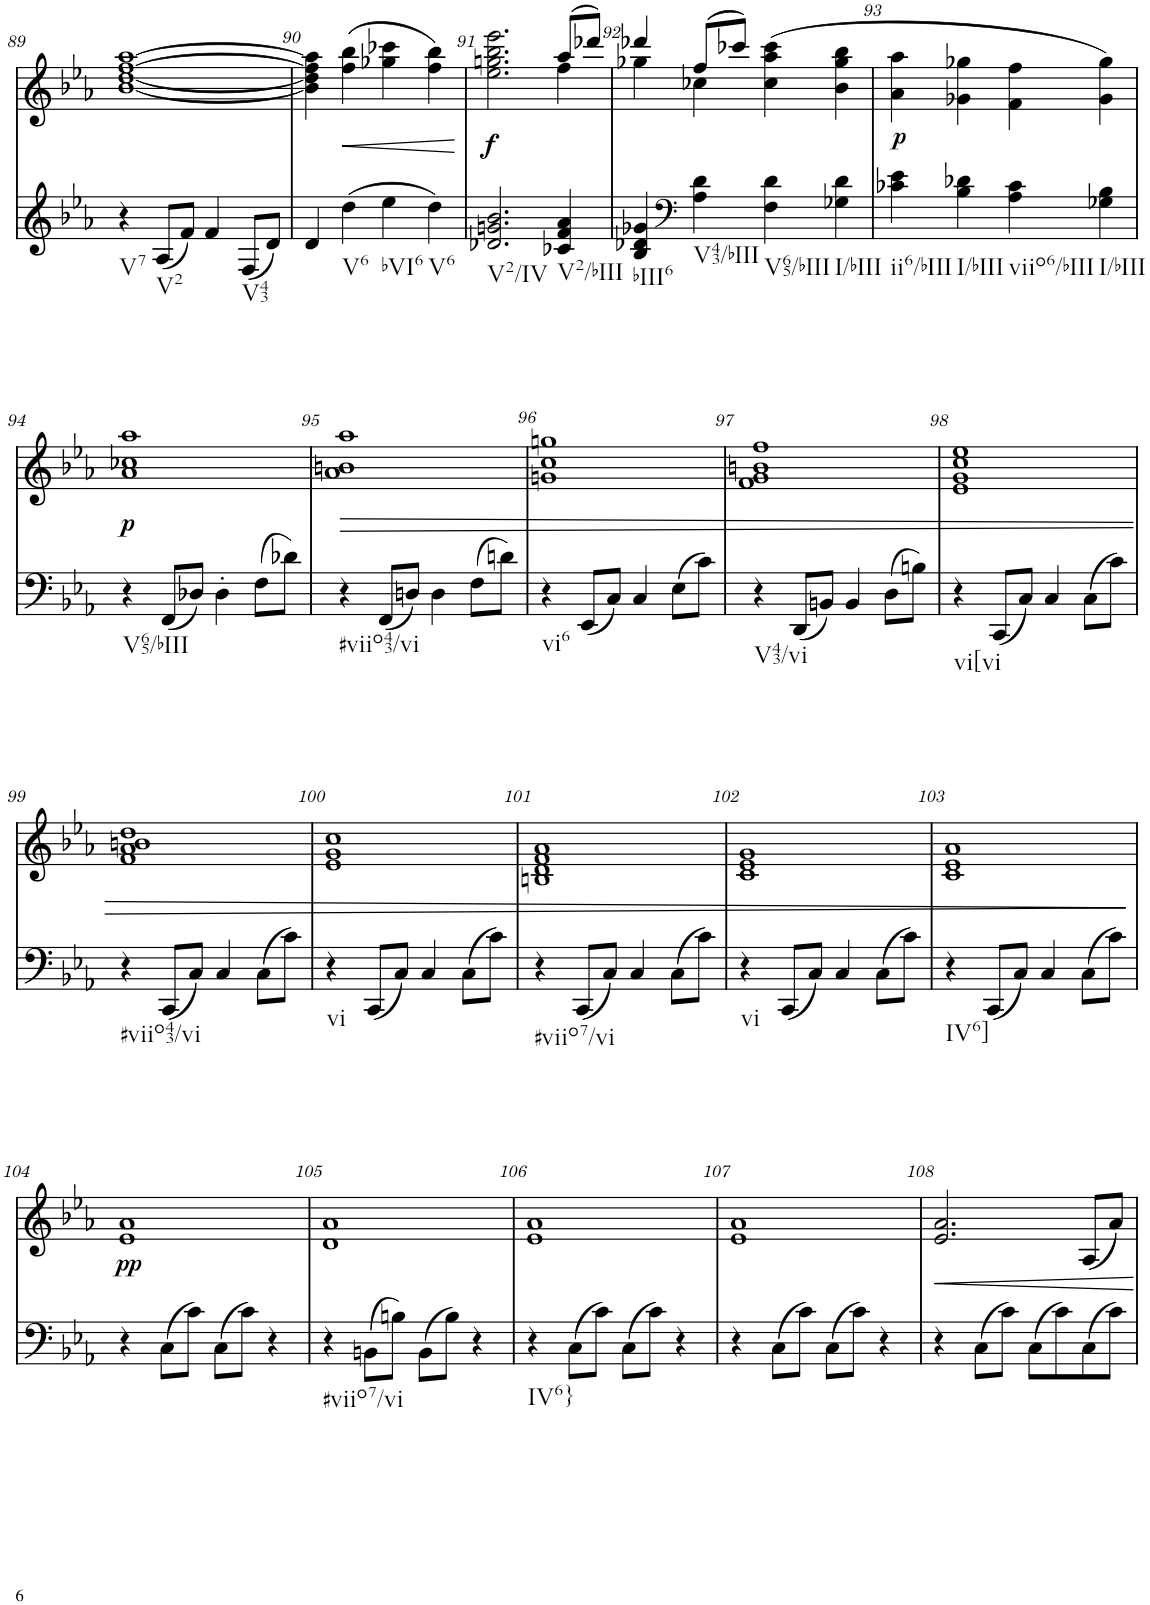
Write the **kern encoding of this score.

**kern	**kern	**text	**dynam
*part2	*part1	*part1	*part1
*staff2	*staff1	*staff1	*staff1
*I"piano	*I"piano	*	*
*I'Pno	*I'Pno	*	*
!!LO:PB:g=z
*clefG2	*clefG2	*	*
*k[b-e-a-]	*k[b-e-a-]	*	*
*E-:	*E-:	*	*
*M2/2	*M2/2	*	*
*met(c|)	*met(c|)	*	*
=89	=89	=89	=89
!LO:TX:b:t=V7	!	!	!
4r	[1b- [1dd [1ff [1aa-	.	.
!LO:TX:b:t=V2	!	!	!
(8A-/L	.	.	.
8f/J)	.	.	.
4f/	.	.	.
!LO:TX:b:t=V43	!	!	!
(8F/L	.	.	.
8d/J)	.	.	.
=90	=90	=90	=90
4d/	4b-\] 4dd\] 4ff\] 4aa-\]	.	.
!LO:TX:b:t=V6	!	!	!
!	!	!	!LO:HP:b
(4dd\	(4ff\ 4bb-\	.	<
!LO:TX:b:t=bVI6	!	!	!
4ee-\	4gg-X\ 4ccc-X\	.	.
!LO:TX:b:t=V6	!	!	!
4dd\)	4ff\ 4bb-\)	.	.
.	.	.	[
=91	=91	=91	=91
*	*^	*	*
!LO:TX:b:t=V2/IV	!	!	!	!
!	!	!	!	!LO:DY:b
2.d-X/ 2.gn/ 2.b-/	2.ee-\ 2.ggn\ 2.bb-\ 2.eee-\	2.ryy	.	f
!LO:TX:b:t=V2/bIII	!	!	!	!
4c-X/ 4f/ 4a-/	(8aa-/L	4ff\	.	.
.	8ddd-X/J)	.	.	.
=92	=92	=92	=92	=92
!LO:TX:b:t=bIII6	!	!	!	!
4B-/ 4d-X/ 4g-X/	4ddd-X/	4gg-X\	.	.
*clefF4	*	*	*	*
!LO:TX:b:t=V43/bIII	!	!	!	!
4A-\ 4d-\	(8ff/L	4cc-X\	.	.
.	8ccc-X/J)	.	.	.
!LO:TX:b:t=V65/bIII	!	!	!	!
4F\ 4d-\	(>4cc-\ 4aa-\ 4ccc-\	2ryy	.	.
!LO:TX:b:t=I/bIII	!	!	!	!
4G-X\ 4d-\	4b-\ 4gg-\ 4bb-\	.	.	.
*	*v	*v	*	*
=93	=93	=93	=93
!LO:TX:b:t=ii6/bIII	!	!	!
!	!	!LO:LY:b	!
4c-X\ 4e-\	4a-\ 4aa-\	.	.
!LO:TX:b:t=I/bIII	!	!	!
4B-\ 4d-X\	4g-X\ 4gg-X\	.	.
!LO:TX:b:t=viio6/bIII	!	!	!
4A-\ 4c-\	4f\ 4ff\	.	.
!LO:TX:b:t=I/bIII	!	!	!
4G-X\ 4B-\	4g-\ 4gg-\)	.	.
!!LO:LB:g=z
=94	=94	=94	=94
!LO:TX:b:t=V65/bIII	!	!	!
!	!	!	!LO:DY:b
4r	1a- 1cc-X 1aa-	.	p
(8FF/L	.	.	.
8D-X/J)	.	.	.
4D-'\	.	.	.
(8F\L	.	.	.
8d-X\J)	.	.	.
=95	=95	=95	=95
!LO:TX:b:t=#viio43/vi	!	!	!
!	!	!	!LO:HP:b
4r	1a- 1bn 1aa-	.	>
(8FF/L	.	.	.
8Dn/J)	.	.	.
4D\	.	.	.
(8F\L	.	.	.
8dn\J)	.	.	.
=96	=96	=96	=96
!LO:TX:b:t=vi6	!	!	!
4r	1gn 1cc 1ggn	.	.
(8EE-/L	.	.	.
8C/J)	.	.	.
4C/	.	.	.
(8E-\L	.	.	.
8c\J)	.	.	.
=97	=97	=97	=97
!LO:TX:b:t=V43/vi	!	!	!
4r	1f 1g 1bn 1ff	.	.
(8DD/L	.	.	.
8BBn/J)	.	.	.
4BB/	.	.	.
(8D\L	.	.	.
8Bn\J)	.	.	.
=98	=98	=98	=98
!LO:TX:b:t=vi[vi	!	!	!
4r	1e- 1g 1cc 1ee-	.	.
(8CC/L	.	.	.
8C/J)	.	.	.
4C/	.	.	.
(8C\L	.	.	.
8c\J)	.	.	.
!!LO:LB:g=z
=99	=99	=99	=99
!LO:TX:b:t=#viio43/vi	!	!	!
4r	1f 1a- 1bn 1dd	.	.
(8CC/L	.	.	.
8C/J)	.	.	.
4C/	.	.	.
(8C\L	.	.	.
8c\J)	.	.	.
=100	=100	=100	=100
!LO:TX:b:t=vi	!	!	!
4r	1e- 1g 1cc	.	.
(8CC/L	.	.	.
8C/J)	.	.	.
4C/	.	.	.
(8C\L	.	.	.
8c\J)	.	.	.
=101	=101	=101	=101
!LO:TX:b:t=#viio7/vi	!	!	!
4r	1Bn 1d 1f 1a-	.	.
(8CC/L	.	.	.
8C/J)	.	.	.
4C/	.	.	.
(8C\L	.	.	.
8c\J)	.	.	.
=102	=102	=102	=102
!LO:TX:b:t=vi	!	!	!
4r	1c 1e- 1g	.	.
(8CC/L	.	.	.
8C/J)	.	.	.
4C/	.	.	.
(8C\L	.	.	.
8c\J)	.	.	.
=103	=103	=103	=103
!LO:TX:b:t=IV6]	!	!	!
4r	1c 1e- 1a-	.	.
(8CC/L	.	.	.
8C/J)	.	.	.
4C/	.	.	.
(8C\L	.	.	.
8c\J)	.	.	.
.	.	.	]
!!LO:LB:g=z
=104	=104	=104	=104
!	!	!LO:LY:b	!
4r	1e- 1a-	.	.
(8C\L	.	.	.
8c\J)	.	.	.
(8C\L	.	.	.
8c\J)	.	.	.
4r	.	.	.
=105	=105	=105	=105
!LO:TX:b:t=#viio7/vi	!	!	!
4r	1d 1a-	.	.
(8BBn\L	.	.	.
8Bn\J)	.	.	.
(8BB\L	.	.	.
8B\J)	.	.	.
4r	.	.	.
=106	=106	=106	=106
!LO:TX:b:t=IV6}	!	!	!
4r	1e- 1a-	.	.
(8C\L	.	.	.
8c\J)	.	.	.
(8C\L	.	.	.
8c\J)	.	.	.
4r	.	.	.
=107	=107	=107	=107
4r	1e- 1a-	.	.
(8C\L	.	.	.
8c\J)	.	.	.
(8C\L	.	.	.
8c\J)	.	.	.
4r	.	.	.
=108	=108	=108	=108
4r	2.e-/ 2.a-/	.	.
(8C\L	.	.	.
8c\J)	.	.	.
(8C\L	.	.	.
8c\)	.	.	.
(8C\	(8A-/L	.	.
8c\J)	8a-/J)	.	.
=	=	=	=
*-	*-	*-	*-
